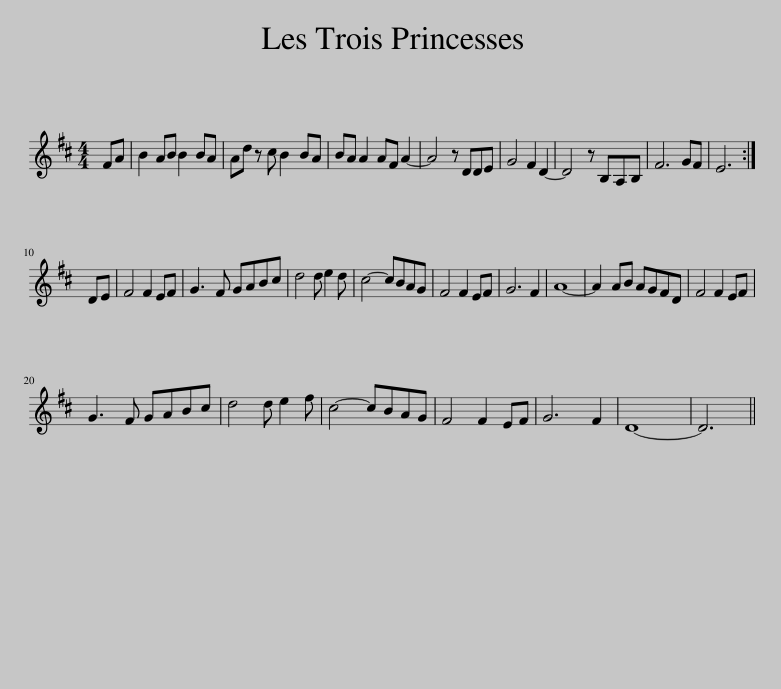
X:1
L:1/8
M:4/4
I:linebreak $
K:Bmin
V:1 treble
V:1
 FA | B2 AB B2 BA | Ad z c B2 BA | BA A2 AF A2- | A4 z DDE | %5
 G4 F2 D2- | D4 z B,A,B, | F6 GF | E6 :|$ DE | %10
 F4 F2 EF | G3 F GABc | d4 d e2 d | c4- cBAG | F4 F2 EF | %15
 G6 F2 | A8- | A2 AB AGFD | F4 F2 EF |$ G3 F GABc | %20
 d4 d e2 f | c4- cBAG | F4 F2 EF | G6 F2 | D8- | %25
 D6 || %26
